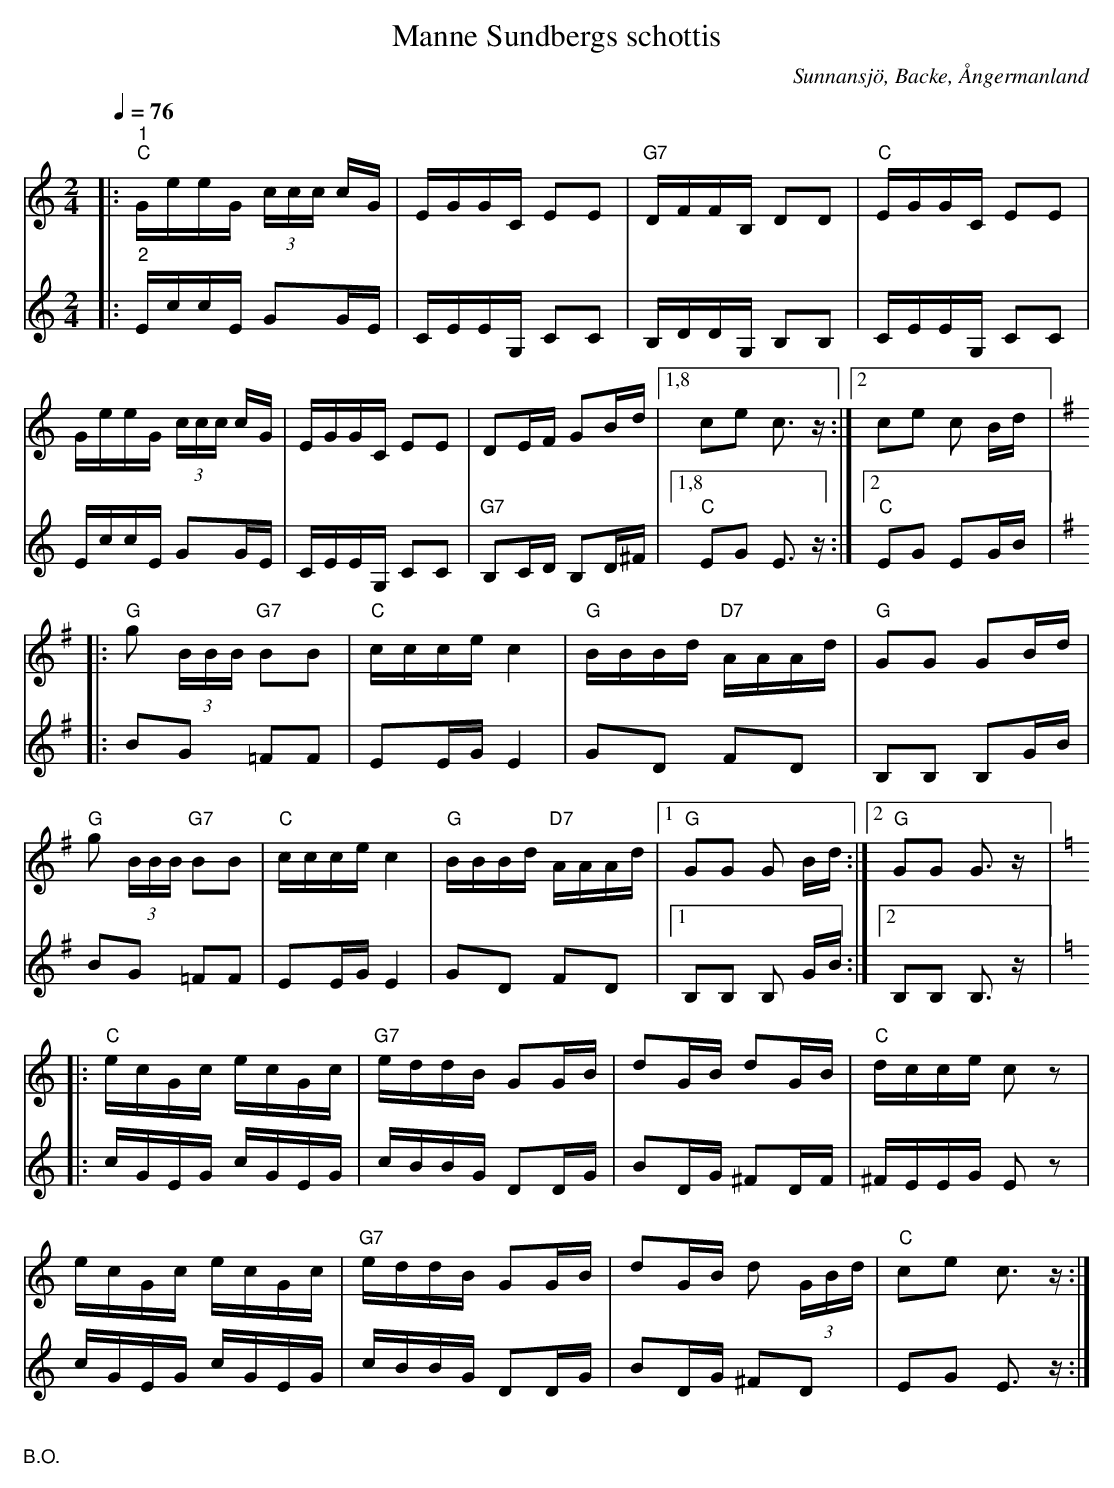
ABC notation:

X:1
T:Manne Sundbergs schottis
O:Sunnansjö, Backe, Ångermanland
L:1/16
Q:1/4=76
M:2/4
K:C
V:1
|:"^1""C" GeeG (3ccc cG | EGGC E2E2 |"G7" DFFB, D2D2 |"C" EGGC E2E2 |
GeeG (3ccc cG | EGGC E2E2 | D2EF G2Bd |1,8 c2e2 c3 z :|2 c2e2 c2 Bd |:
[K:G]"G" g2 (3BBB"G7" B2B2 |"C" ccce c4 | "G" BBBd"D7" AAAd |"G" G2G2 G2Bd |
"G" g2 (3BBB"G7" B2B2 |"C" ccce c4 |"G" BBBd"D7" AAAd |1 "G" G2G2 G2 Bd :|2"G" G2G2 G3 z |:
[K:C]"C" ecGc ecGc |"G7" eddB G2GB | d2GB d2GB | "C" dcce c2 z2 |
ecGc ecGc |"G7" eddB G2GB | d2GB d2 (3GBd |"C" c2e2 c3 z :|
V:2
|:"^2" EccE G2GE | CEEG, C2C2 | B,DDG, B,2B,2 | CEEG, C2C2 |
EccE G2GE | CEEG, C2C2 | "G7" B,2CD B,2D^F |1,8"C" E2G2 E3 z :|2"C" E2G2 E2GB |:
[K:G] B2G2 =F2F2 | E2EG E4 | G2D2 F2D2 | B,2B,2 B,2GB |
B2G2 =F2F2 | E2EG E4 | G2D2 F2D2 |1 B,2B,2 B,2 GB :|2 B,2B,2 B,3 z |:
[K:C] cGEG cGEG | cBBG D2DG | B2DG ^F2DF | ^FEEG E2 z2 |
cGEG cGEG | cBBG D2DG | B2DG ^F2D2 | E2G2 E3 z :|"^B.O." |]
